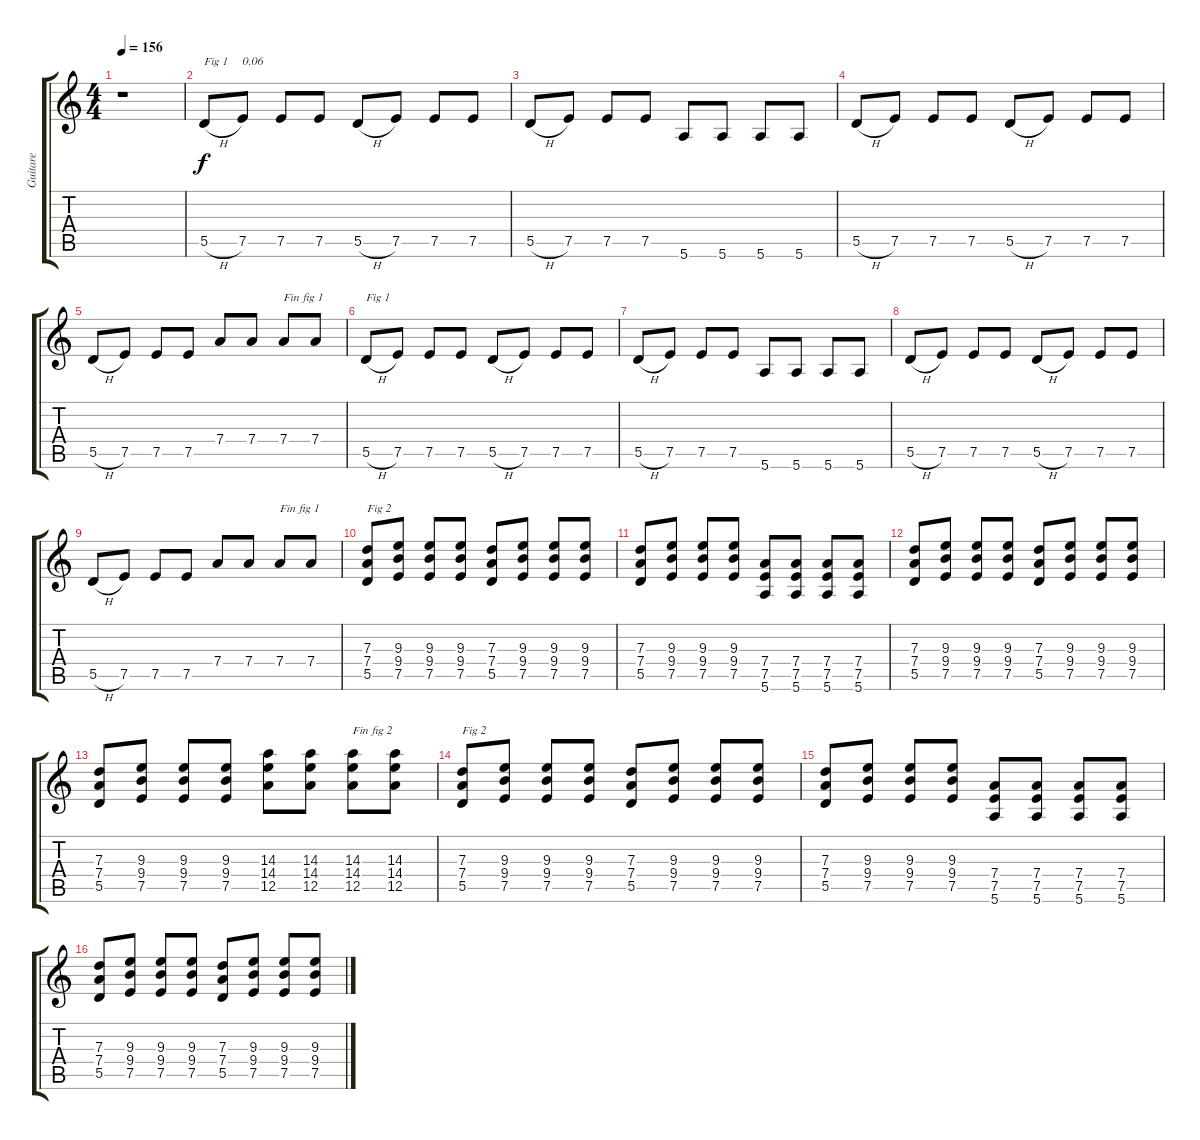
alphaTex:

\track ("Guitare " "Guitare ") {instrument distortionguitar}
\staff {score tabs}
\tuning (E4 B3 G3 D3 A2 E2) {hide}
\ts (4 4)
\tempo 156
\clef g2
\ks c
r.1{dy f instrument distortionguitar} |
5.5{h}.8{txt "Fig 1"} 7.5.8{txt "0.06"} 7.5.8 7.5.8 5.5{h}.8 7.5.8 7.5.8 7.5.8 |
5.5{h}.8 7.5.8 7.5.8 7.5.8 5.6.8 5.6.8 5.6.8 5.6.8 |
5.5{h}.8 7.5.8 7.5.8 7.5.8 5.5{h}.8 7.5.8 7.5.8 7.5.8 |
5.5{h}.8 7.5.8 7.5.8 7.5.8 7.4.8 7.4.8 7.4.8{txt "Fin fig 1"} 7.4.8 |
5.5{h}.8{txt "Fig 1"} 7.5.8 7.5.8 7.5.8 5.5{h}.8 7.5.8 7.5.8 7.5.8 |
5.5{h}.8 7.5.8 7.5.8 7.5.8 5.6.8 5.6.8 5.6.8 5.6.8 |
5.5{h}.8 7.5.8 7.5.8 7.5.8 5.5{h}.8 7.5.8 7.5.8 7.5.8 |
5.5{h}.8 7.5.8 7.5.8 7.5.8 7.4.8 7.4.8 7.4.8{txt "Fin fig 1"} 7.4.8 |
(7.3 7.4 5.5).8{txt "Fig 2"} (9.3 9.4 7.5).8 (9.3 9.4 7.5).8 (9.3 9.4 7.5).8 (7.3 7.4 5.5).8 (9.3 9.4 7.5).8 (9.3 9.4 7.5).8 (9.3 9.4 7.5).8 |
(7.3 7.4 5.5).8 (9.3 9.4 7.5).8 (9.3 9.4 7.5).8 (9.3 9.4 7.5).8 (7.4 7.5 5.6).8 (7.4 7.5 5.6).8 (7.4 7.5 5.6).8 (7.4 7.5 5.6).8 |
(7.3 7.4 5.5).8 (9.3 9.4 7.5).8 (9.3 9.4 7.5).8 (9.3 9.4 7.5).8 (7.3 7.4 5.5).8 (9.3 9.4 7.5).8 (9.3 9.4 7.5).8 (9.3 9.4 7.5).8 |
(7.3 7.4 5.5).8 (9.3 9.4 7.5).8 (9.3 9.4 7.5).8 (9.3 9.4 7.5).8 (14.3 14.4 12.5).8 (14.3 14.4 12.5).8 (14.3 14.4 12.5).8{txt "Fin fig 2"} (14.3 14.4 12.5).8 |
(7.3 7.4 5.5).8{txt "Fig 2"} (9.3 9.4 7.5).8 (9.3 9.4 7.5).8 (9.3 9.4 7.5).8 (7.3 7.4 5.5).8 (9.3 9.4 7.5).8 (9.3 9.4 7.5).8 (9.3 9.4 7.5).8 |
(7.3 7.4 5.5).8 (9.3 9.4 7.5).8 (9.3 9.4 7.5).8 (9.3 9.4 7.5).8 (7.4 7.5 5.6).8 (7.4 7.5 5.6).8 (7.4 7.5 5.6).8 (7.4 7.5 5.6).8 |
(7.3 7.4 5.5).8 (9.3 9.4 7.5).8 (9.3 9.4 7.5).8 (9.3 9.4 7.5).8 (7.3 7.4 5.5).8 (9.3 9.4 7.5).8 (9.3 9.4 7.5).8 (9.3 9.4 7.5).8
